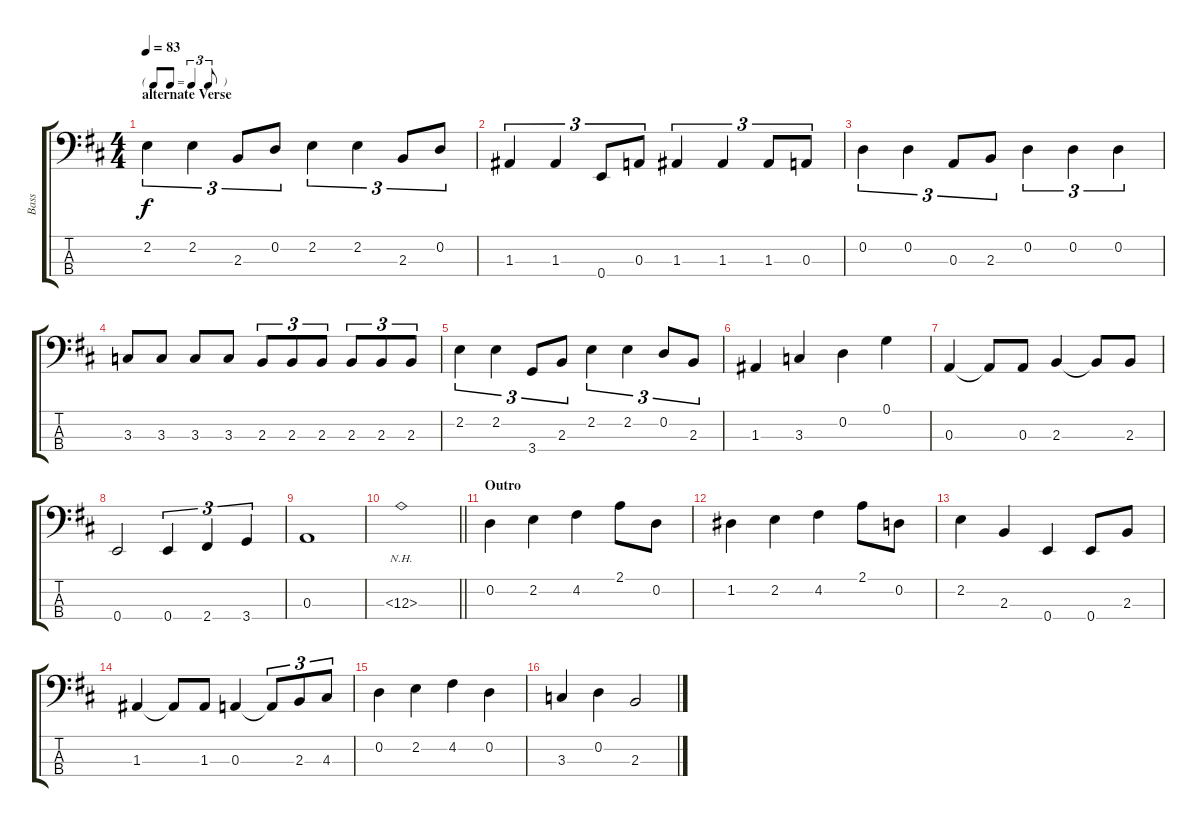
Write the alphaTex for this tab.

\track ("Bass" "Bass") {instrument acousticbass}
\staff {score tabs}
\tuning (G2 D2 A1 E1) {hide}
\ts (4 4)
\tf triplet8th
\section ("" "alternate Verse")
\tempo 83
\clef f4
\ks d
2.2.4{tu (3 2) dy f} 2.2.4{tu (3 2)} 2.3.8{tu (3 2)} 0.2.8{tu (3 2)} 2.2.4{tu (3 2)} 2.2.4{tu (3 2)} 2.3.8{tu (3 2)} 0.2.8{tu (3 2)} |
1.3.4{tu (3 2)} 1.3.4{tu (3 2)} 0.4.8{tu (3 2)} 0.3.8{tu (3 2)} 1.3.4{tu (3 2)} 1.3.4{tu (3 2)} 1.3.8{tu (3 2)} 0.3.8{tu (3 2)} |
0.2.4{tu (3 2)} 0.2.4{tu (3 2)} 0.3.8{tu (3 2)} 2.3.8{tu (3 2)} 0.2.4{tu (3 2)} 0.2.4{tu (3 2)} 0.2.4{tu (3 2)} |
3.3.8 3.3.8 3.3.8 3.3.8 2.3.8{tu (3 2)} 2.3.8{tu (3 2)} 2.3.8{tu (3 2)} 2.3.8{tu (3 2)} 2.3.8{tu (3 2)} 2.3.8{tu (3 2)} |
2.2.4{tu (3 2)} 2.2.4{tu (3 2)} 3.4.8{tu (3 2)} 2.3.8{tu (3 2)} 2.2.4{tu (3 2)} 2.2.4{tu (3 2)} 0.2.8{tu (3 2)} 2.3.8{tu (3 2)} |
1.3.4 3.3.4 0.2.4 0.1.4 |
0.3.4 0.3{t}.8 0.3.8 2.3.4 2.3{t}.8 2.3.8 |
0.4.2 0.4.4{tu (3 2)} 2.4.4{tu (3 2)} 3.4.4{tu (3 2)} |
0.3.1 |
\barLineRight lightlight
12.3{nh}.1 |
\section ("" "Outro")
0.2.4 2.2.4 4.2.4 2.1.8 0.2.8 |
1.2.4 2.2.4 4.2.4 2.1.8 0.2.8 |
2.2.4 2.3.4 0.4.4 0.4.8 2.3.8 |
1.3.4 1.3{t}.8 1.3.8 0.3.4 0.3{t}.8{tu (3 2)} 2.3.8{tu (3 2)} 4.3.8{tu (3 2)} |
0.2.4 2.2.4 4.2.4 0.2.4 |
3.3.4 0.2.4 2.3.2
